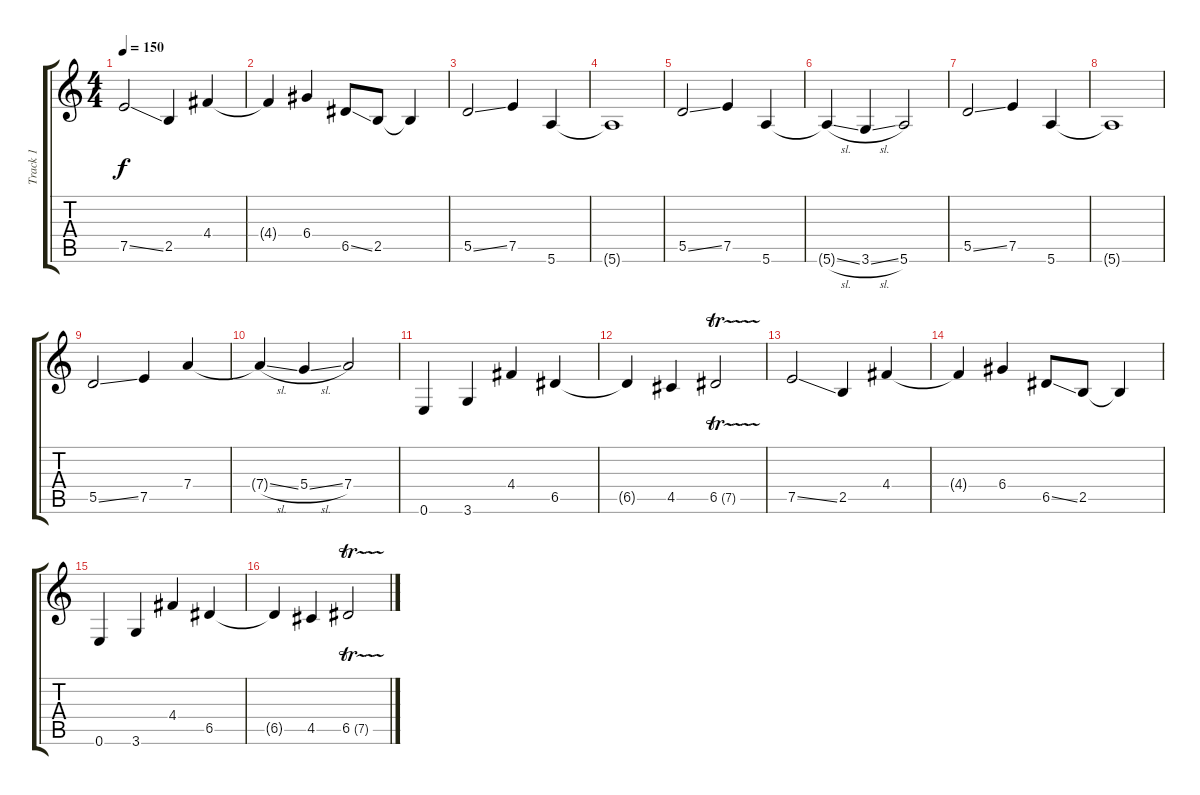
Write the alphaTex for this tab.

\track ("Track 1" "Track 1") {instrument distortionguitar}
\staff {score tabs}
\tuning (E4 B3 G3 D3 A2 E2) {hide}
\ts (4 4)
\tempo 150
\clef g2
\ks c
7.5{ss}.2{dy f} 2.5.4 4.4.4 |
4.4{t}.4 6.4.4 6.5{ss}.8 2.5.8 2.5{t}.4 |
5.5{ss}.2 7.5.4 5.6.4 |
5.6{t}.1 |
5.5{ss}.2 7.5.4 5.6.4 |
5.6{sl t}.4 3.6{sl}.4 5.6.2 |
5.5{ss}.2 7.5.4 5.6.4 |
5.6{t}.1 |
5.5{ss}.2 7.5.4 7.4.4 |
7.4{sl t}.4 5.4{sl}.4 7.4.2 |
0.6.4 3.6.4 4.4.4 6.5.4 |
6.5{t}.4 4.5.4 6.5{tr (7 16)}.2 |
7.5{ss}.2 2.5.4 4.4.4 |
4.4{t}.4 6.4.4 6.5{ss}.8 2.5.8 2.5{t}.4 |
0.6.4 3.6.4 4.4.4 6.5.4 |
6.5{t}.4 4.5.4 6.5{tr (7 16)}.2
